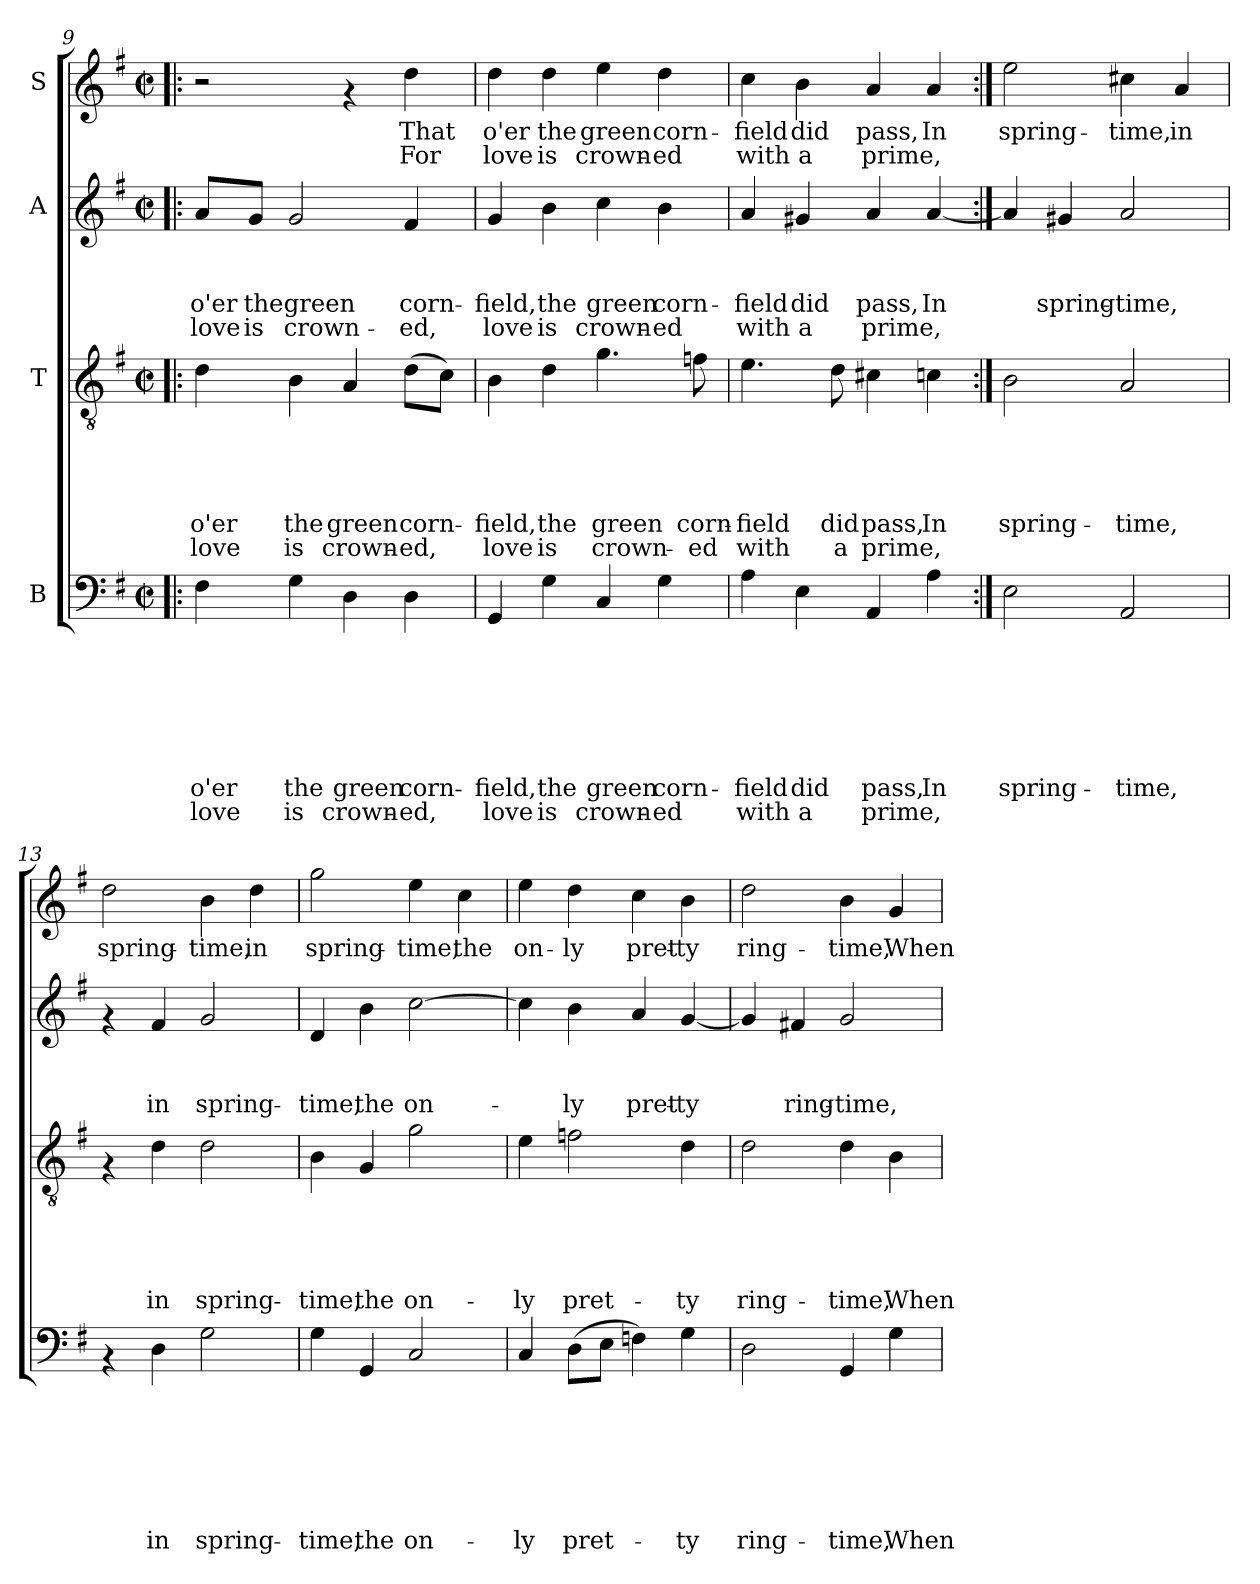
**kern	**text	**text	**text	**text	**text	**text	**text	**text	**kern	**text	**text	**text	**text	**text	**text	**kern	**text	**text	**text	**text	**kern	**text	**text
*part4	*part4	*part4	*part4	*part4	*part4	*part4	*part4	*part4	*part3	*part3	*part3	*part3	*part3	*part3	*part3	*part2	*part2	*part2	*part2	*part2	*part1	*part1	*part1
*staff4	*staff4	*staff4	*staff4	*staff4	*staff4	*staff4	*staff4	*staff4	*staff3	*staff3	*staff3	*staff3	*staff3	*staff3	*staff3	*staff2	*staff2	*staff2	*staff2	*staff2	*staff1	*staff1	*staff1
*I"B	*	*	*	*	*	*	*	*	*I"T	*	*	*	*	*	*	*I"A	*	*	*	*	*I"S	*	*
!!LO:PB:g=z
*clefF4	*	*	*	*	*	*	*	*	*clefGv2	*	*	*	*	*	*	*clefG2	*	*	*	*	*clefG2	*	*
*k[f#]	*	*	*	*	*	*	*	*	*k[f#]	*	*	*	*	*	*	*k[f#]	*	*	*	*	*k[f#]	*	*
*G:	*	*	*	*	*	*	*	*	*G:	*	*	*	*	*	*	*G:	*	*	*	*	*G:	*	*
*M2/2	*	*	*	*	*	*	*	*	*M2/2	*	*	*	*	*	*	*M2/2	*	*	*	*	*M2/2	*	*
*met(c|)	*	*	*	*	*	*	*	*	*met(c|)	*	*	*	*	*	*	*met(c|)	*	*	*	*	*met(c|)	*	*
=9!|:	=9!|:	=9!|:	=9!|:	=9!|:	=9!|:	=9!|:	=9!|:	=9!|:	=9!|:	=9!|:	=9!|:	=9!|:	=9!|:	=9!|:	=9!|:	=9!|:	=9!|:	=9!|:	=9!|:	=9!|:	=9!|:	=9!|:	=9!|:
!	!	!	!	!	!	!	!LO:LY:b	!LO:LY:b	!	!	!	!	!	!LO:LY:b	!LO:LY:b	!	!	!	!LO:LY:b	!LO:LY:b	!	!	!
4F#\	.	.	.	.	.	.	o'er	love	4d\	.	.	.	.	o'er	love	8a/L	.	.	o'er	love	2r	.	.
!	!	!	!	!	!	!	!	!	!	!	!	!	!	!	!	!	!	!	!LO:LY:b	!LO:LY:b	!	!	!
.	.	.	.	.	.	.	.	.	.	.	.	.	.	.	.	8g/J	.	.	the	is	.	.	.
!	!	!	!	!	!	!	!LO:LY:b	!LO:LY:b	!	!	!	!	!	!LO:LY:b	!LO:LY:b	!	!	!	!LO:LY:b	!LO:LY:b	!	!	!
4G\	.	.	.	.	.	.	the	is	4B\	.	.	.	.	the	is	2g/	.	.	green	crown-	.	.	.
!	!	!	!	!	!	!	!LO:LY:b	!LO:LY:b	!	!	!	!	!	!LO:LY:b	!LO:LY:b	!	!	!	!	!	!	!	!
4D\	.	.	.	.	.	.	green	crown-	4A/	.	.	.	.	green	crown-	.	.	.	.	.	4rf	.	.
!	!	!	!	!	!	!	!LO:LY:b	!LO:LY:b	!	!	!	!	!	!LO:LY:b	!LO:LY:b	!	!	!	!LO:LY:b	!LO:LY:b	!	!LO:LY:b	!LO:LY:b
4D\	.	.	.	.	.	.	corn-	-ed,	(>8d\L	.	.	.	.	corn-	-ed,	4f#/	.	.	corn-	-ed,	4dd\	That	For
.	.	.	.	.	.	.	.	.	8c\J)	.	.	.	.	.	.	.	.	.	.	.	.	.	.
=10	=10	=10	=10	=10	=10	=10	=10	=10	=10	=10	=10	=10	=10	=10	=10	=10	=10	=10	=10	=10	=10	=10	=10
!	!	!	!	!	!	!	!LO:LY:b	!LO:LY:b	!	!	!	!	!	!LO:LY:b	!LO:LY:b	!	!	!	!LO:LY:b	!LO:LY:b	!	!LO:LY:b	!LO:LY:b
4GG/	.	.	.	.	.	.	-field,	love	4B\	.	.	.	.	-field,	love	4g/	.	.	-field,	love	4dd\	o'er	love
!	!	!	!	!	!	!	!LO:LY:b	!LO:LY:b	!	!	!	!	!	!LO:LY:b	!LO:LY:b	!	!	!	!LO:LY:b	!LO:LY:b	!	!LO:LY:b	!LO:LY:b
4G\	.	.	.	.	.	.	the	is	4d\	.	.	.	.	the	is	4b\	.	.	the	is	4dd\	the	is
!	!	!	!	!	!	!	!LO:LY:b	!LO:LY:b	!	!	!	!	!	!LO:LY:b	!LO:LY:b	!	!	!	!LO:LY:b	!LO:LY:b	!	!LO:LY:b	!LO:LY:b
4C/	.	.	.	.	.	.	green	crown-	4.g\	.	.	.	.	green	crown-	4cc\	.	.	green	crown-	4ee\	green	crown-
!	!	!	!	!	!	!	!LO:LY:b	!LO:LY:b	!	!	!	!	!	!	!	!	!	!	!LO:LY:b	!LO:LY:b	!	!LO:LY:b	!LO:LY:b
4G\	.	.	.	.	.	.	corn-	-ed	.	.	.	.	.	.	.	4b\	.	.	corn-	-ed	4dd\	corn-	-ed
!	!	!	!	!	!	!	!	!	!	!	!	!	!	!LO:LY:b	!LO:LY:b	!	!	!	!	!	!	!	!
.	.	.	.	.	.	.	.	.	8fn\	.	.	.	.	corn-	-ed	.	.	.	.	.	.	.	.
=11	=11	=11	=11	=11	=11	=11	=11	=11	=11	=11	=11	=11	=11	=11	=11	=11	=11	=11	=11	=11	=11	=11	=11
!	!	!	!	!	!	!	!LO:LY:b	!LO:LY:b	!	!	!	!	!	!LO:LY:b	!LO:LY:b	!	!	!	!LO:LY:b	!LO:LY:b	!	!LO:LY:b	!LO:LY:b
4A\	.	.	.	.	.	.	-field	with	4.e\	.	.	.	.	-field	with	4a/	.	.	-field	with	4cc\	-field	with
!	!	!	!	!	!	!	!LO:LY:b	!LO:LY:b	!	!	!	!	!	!	!	!	!	!	!LO:LY:b	!LO:LY:b	!	!LO:LY:b	!LO:LY:b
4E\	.	.	.	.	.	.	did	a	.	.	.	.	.	.	.	4g#X/	.	.	did	a	4b\	did	a
!	!	!	!	!	!	!	!	!	!	!	!	!	!	!LO:LY:b	!LO:LY:b	!	!	!	!	!	!	!	!
.	.	.	.	.	.	.	.	.	8d\	.	.	.	.	did	a	.	.	.	.	.	.	.	.
!	!	!	!	!	!	!	!LO:LY:b	!LO:LY:b	!	!	!	!	!	!LO:LY:b	!LO:LY:b	!	!	!	!LO:LY:b	!LO:LY:b	!	!LO:LY:b	!LO:LY:b
4AA/	.	.	.	.	.	.	pass,	prime,	4c#X\	.	.	.	.	pass,	prime,	4a/	.	.	pass,	prime,	4a/	pass,	prime,
!	!	!	!	!	!	!	!LO:LY:b	!	!	!	!	!	!	!LO:LY:b	!	!	!	!	!LO:LY:b	!	!	!LO:LY:b	!
4A\	.	.	.	.	.	.	In	.	4cn\	.	.	.	.	In	.	[<4a/	.	.	In	.	4a/	In	.
=12:|!	=12:|!	=12:|!	=12:|!	=12:|!	=12:|!	=12:|!	=12:|!	=12:|!	=12:|!	=12:|!	=12:|!	=12:|!	=12:|!	=12:|!	=12:|!	=12:|!	=12:|!	=12:|!	=12:|!	=12:|!	=12:|!	=12:|!	=12:|!
!	!	!	!	!	!	!	!LO:LY:b	!	!	!	!	!	!	!LO:LY:b	!	!	!	!	!	!	!	!LO:LY:b	!
2E\	.	.	.	.	.	.	spring-	.	2B\	.	.	.	.	spring-	.	4a/]	.	.	.	.	2ee\	spring-	.
!	!	!	!	!	!	!	!	!	!	!	!	!	!	!	!	!	!	!	!LO:LY:b	!	!	!	!
.	.	.	.	.	.	.	.	.	.	.	.	.	.	.	.	4g#X/	.	.	spring-	.	.	.	.
!	!	!	!	!	!	!	!LO:LY:b	!	!	!	!	!	!	!LO:LY:b	!	!	!	!	!LO:LY:b	!	!	!LO:LY:b	!
2AA/	.	.	.	.	.	.	-time,	.	2A/	.	.	.	.	-time,	.	2a/	.	.	-time,	.	4cc#X\	-time,	.
!	!	!	!	!	!	!	!	!	!	!	!	!	!	!	!	!	!	!	!	!	!	!LO:LY:b	!
.	.	.	.	.	.	.	.	.	.	.	.	.	.	.	.	.	.	.	.	.	4a/	in	.
!!LO:LB:g=z
=13	=13	=13	=13	=13	=13	=13	=13	=13	=13	=13	=13	=13	=13	=13	=13	=13	=13	=13	=13	=13	=13	=13	=13
!	!	!	!	!	!	!	!	!	!	!	!	!	!	!	!	!	!	!	!	!	!	!LO:LY:b	!
4rAA	.	.	.	.	.	.	.	.	4rF	.	.	.	.	.	.	4rf	.	.	.	.	2dd\	spring-	.
!	!	!	!	!	!	!	!LO:LY:b	!	!	!	!	!	!	!LO:LY:b	!	!	!	!	!LO:LY:b	!	!	!	!
4D\	.	.	.	.	.	.	in	.	4d\	.	.	.	.	in	.	4f#/	.	.	in	.	.	.	.
!	!	!	!	!	!	!	!LO:LY:b	!	!	!	!	!	!	!LO:LY:b	!	!	!	!	!LO:LY:b	!	!	!LO:LY:b	!
2G\	.	.	.	.	.	.	spring-	.	2d\	.	.	.	.	spring-	.	2g/	.	.	spring-	.	4b\	-time,	.
!	!	!	!	!	!	!	!	!	!	!	!	!	!	!	!	!	!	!	!	!	!	!LO:LY:b	!
.	.	.	.	.	.	.	.	.	.	.	.	.	.	.	.	.	.	.	.	.	4dd\	in	.
=14	=14	=14	=14	=14	=14	=14	=14	=14	=14	=14	=14	=14	=14	=14	=14	=14	=14	=14	=14	=14	=14	=14	=14
!	!	!	!	!	!	!	!LO:LY:b	!	!	!	!	!	!	!LO:LY:b	!	!	!	!	!LO:LY:b	!	!	!LO:LY:b	!
4G\	.	.	.	.	.	.	-time,	.	4B\	.	.	.	.	-time,	.	4d/	.	.	-time,	.	2gg\	spring-	.
!	!	!	!	!	!	!	!LO:LY:b	!	!	!	!	!	!	!LO:LY:b	!	!	!	!	!LO:LY:b	!	!	!	!
4GG/	.	.	.	.	.	.	the	.	4G/	.	.	.	.	the	.	4b\	.	.	the	.	.	.	.
!	!	!	!	!	!	!	!LO:LY:b	!	!	!	!	!	!	!LO:LY:b	!	!	!	!	!LO:LY:b	!	!	!LO:LY:b	!
2C/	.	.	.	.	.	.	on-	.	2g\	.	.	.	.	on-	.	[>2cc\	.	.	on-	.	4ee\	-time,	.
!	!	!	!	!	!	!	!	!	!	!	!	!	!	!	!	!	!	!	!	!	!	!LO:LY:b	!
.	.	.	.	.	.	.	.	.	.	.	.	.	.	.	.	.	.	.	.	.	4cc\	the	.
=15	=15	=15	=15	=15	=15	=15	=15	=15	=15	=15	=15	=15	=15	=15	=15	=15	=15	=15	=15	=15	=15	=15	=15
!	!	!	!	!	!	!	!LO:LY:b	!	!	!	!	!	!	!LO:LY:b	!	!	!	!	!	!	!	!LO:LY:b	!
4C/	.	.	.	.	.	.	-ly	.	4e\	.	.	.	.	-ly	.	4cc\]	.	.	.	.	4ee\	on-	.
!	!	!	!	!	!	!	!LO:LY:b	!	!	!	!	!	!	!LO:LY:b	!	!	!	!	!LO:LY:b	!	!	!LO:LY:b	!
(>8D\L	.	.	.	.	.	.	pret-	.	2fn\	.	.	.	.	pret-	.	4b\	.	.	-ly	.	4dd\	-ly	.
8E\J	.	.	.	.	.	.	.	.	.	.	.	.	.	.	.	.	.	.	.	.	.	.	.
!	!	!	!	!	!	!	!	!	!	!	!	!	!	!	!	!	!	!	!LO:LY:b	!	!	!LO:LY:b	!
4Fn\)	.	.	.	.	.	.	.	.	.	.	.	.	.	.	.	4a/	.	.	pret-	.	4cc\	pret-	.
!	!	!	!	!	!	!	!LO:LY:b	!	!	!	!	!	!	!LO:LY:b	!	!	!	!	!LO:LY:b	!	!	!LO:LY:b	!
4G\	.	.	.	.	.	.	-ty	.	4d\	.	.	.	.	-ty	.	[<4g/	.	.	-ty	.	4b\	-ty	.
=16	=16	=16	=16	=16	=16	=16	=16	=16	=16	=16	=16	=16	=16	=16	=16	=16	=16	=16	=16	=16	=16	=16	=16
!	!	!	!	!	!	!	!LO:LY:b	!	!	!	!	!	!	!LO:LY:b	!	!	!	!	!	!	!	!LO:LY:b	!
2D\	.	.	.	.	.	.	ring-	.	2d\	.	.	.	.	ring-	.	4g/]	.	.	.	.	2dd\	ring-	.
!	!	!	!	!	!	!	!	!	!	!	!	!	!	!	!	!	!	!	!LO:LY:b	!	!	!	!
.	.	.	.	.	.	.	.	.	.	.	.	.	.	.	.	4f#X/	.	.	ring-	.	.	.	.
!	!	!	!	!	!	!	!LO:LY:b	!	!	!	!	!	!	!LO:LY:b	!	!	!	!	!LO:LY:b	!	!	!LO:LY:b	!
4GG/	.	.	.	.	.	.	-time,	.	4d\	.	.	.	.	-time,	.	2g/	.	.	-time,	.	4b\	-time,	.
!	!	!	!	!	!	!	!LO:LY:b	!	!	!	!	!	!	!LO:LY:b	!	!	!	!	!	!	!	!LO:LY:b	!
4G\	.	.	.	.	.	.	When	.	4B\	.	.	.	.	When	.	.	.	.	.	.	4g/	When	.
=	=	=	=	=	=	=	=	=	=	=	=	=	=	=	=	=	=	=	=	=	=	=	=
*-	*-	*-	*-	*-	*-	*-	*-	*-	*-	*-	*-	*-	*-	*-	*-	*-	*-	*-	*-	*-	*-	*-	*-
